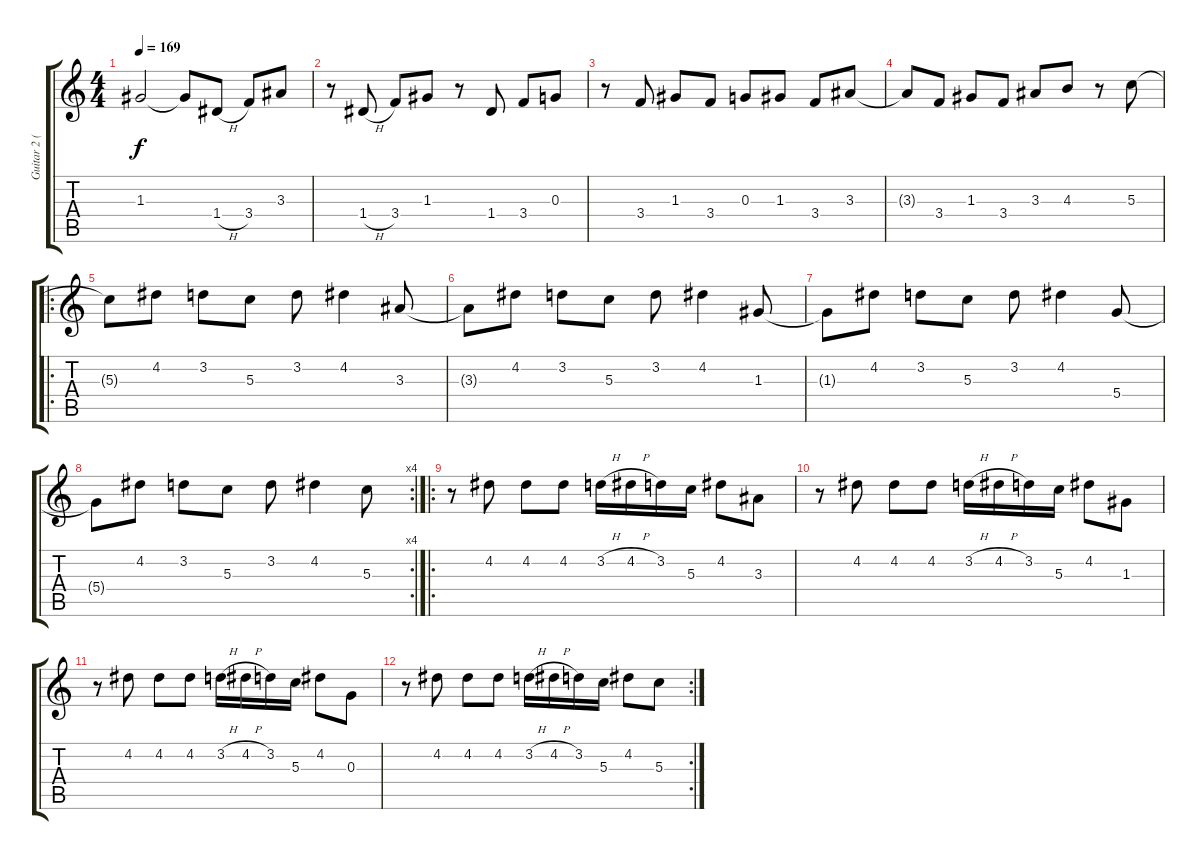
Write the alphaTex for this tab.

\track ("Guitar 2 (Solo + Fills)" "Guitar 2 (") {instrument distortionguitar}
\staff {score tabs}
\tuning (E4 B3 G3 D3 A2 E2) {hide}
\ts (4 4)
\tempo 169
\clef g2
\ks c
1.3.2{dy f} 1.3{t}.8 1.4{h}.8 3.4.8 3.3.8 |
r.8 1.4{h}.8 3.4.8 1.3.8 r.8 1.4.8 3.4.8 0.3.8 |
r.8 3.4.8 1.3.8 3.4.8 0.3.8 1.3.8 3.4.8 3.3.8 |
3.3{t}.8 3.4.8 1.3.8 3.4.8 3.3.8 4.3.8 r.8 5.3.8 |
\ro
5.3{t}.8 4.2.8 3.2.8 5.3.8 3.2.8 4.2.4 3.3.8 |
3.3{t}.8 4.2.8 3.2.8 5.3.8 3.2.8 4.2.4 1.3.8 |
1.3{t}.8 4.2.8 3.2.8 5.3.8 3.2.8 4.2.4 5.4.8 |
\rc 4
5.4{t}.8 4.2.8 3.2.8 5.3.8 3.2.8 4.2.4 5.3.8 |
\ro
r.8 4.2.8 4.2.8 4.2.8 3.2{h}.16 4.2{h}.16 3.2.16 5.3.16 4.2.8 3.3.8 |
r.8 4.2.8 4.2.8 4.2.8 3.2{h}.16 4.2{h}.16 3.2.16 5.3.16 4.2.8 1.3.8 |
r.8 4.2.8 4.2.8 4.2.8 3.2{h}.16 4.2{h}.16 3.2.16 5.3.16 4.2.8 0.3.8 |
\rc 2
r.8 4.2.8 4.2.8 4.2.8 3.2{h}.16 4.2{h}.16 3.2.16 5.3.16 4.2.8 5.3.8
